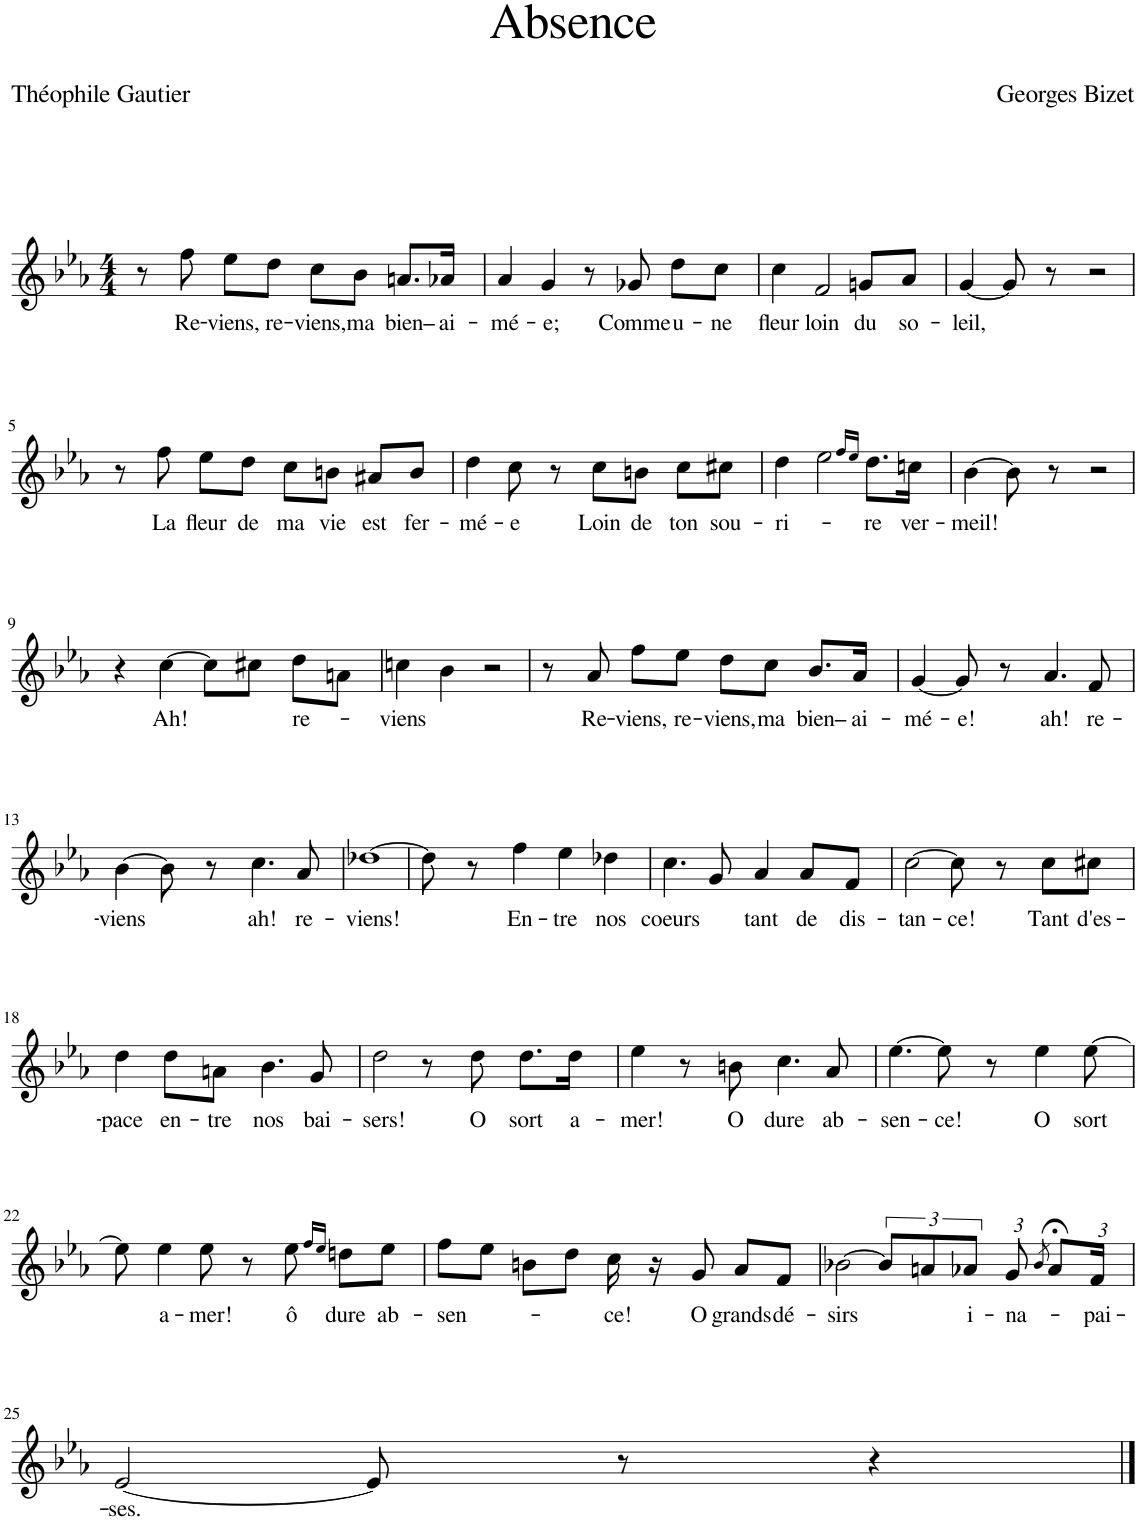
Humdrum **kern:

**kern	**text
*part1	*part1
*staff1	*staff1
*I"Piano	*
*I'Pno	*
*clefG2	*
*k[b-e-a-]	*
*M4/4	*
=1	=1
8r	.
!	!LO:LY:b
8ff\	Re-
!	!LO:LY:b
8ee-\L	-viens,
!	!LO:LY:b
8dd\J	re-
!	!LO:LY:b
8cc\L	-viens,
!	!LO:LY:b
8b-\J	ma
!	!LO:LY:b
8.an/L	bien–
!	!LO:LY:b
16a-X/Jk	ai-
=2	=2
!	!LO:LY:b
4a-/	-mé-
!	!LO:LY:b
4g/	-e;
8r	.
!	!LO:LY:b
8g-X/	Comme
!	!LO:LY:b
8dd\L	u-
!	!LO:LY:b
8cc\J	-ne
=3	=3
!	!LO:LY:b
4cc\	fleur
!	!LO:LY:b
2f/	loin
!	!LO:LY:b
8gn/L	du
!	!LO:LY:b
8a-/J	so-
=4	=4
!	!LO:LY:b
[4g/	-leil,
8g/]	.
8r	.
2r	.
!!LO:LB:g=z
=5	=5
8r	.
!	!LO:LY:b
8ff\	La
!	!LO:LY:b
8ee-\L	fleur
!	!LO:LY:b
8dd\J	de
!	!LO:LY:b
8cc\L	ma
!	!LO:LY:b
8bn\J	vie
!	!LO:LY:b
8a#X/L	est
!	!LO:LY:b
8b/J	fer-
=6	=6
!	!LO:LY:b
4dd\	-mé-
!	!LO:LY:b
8cc\	-e
8r	.
!	!LO:LY:b
8cc\L	Loin
!	!LO:LY:b
8bn\J	de
!	!LO:LY:b
8cc\L	ton
!	!LO:LY:b
8cc#X\J	sou-
=7	=7
!	!LO:LY:b
4dd\	-ri-
2ee-\	.
16qff/LL	.
16qee-/JJ	.
!	!LO:LY:b
8.dd\L	-re
!	!LO:LY:b
16ccn\Jk	ver-
=8	=8
!	!LO:LY:b
[4b-\	-meil!
8b-\]	.
8r	.
2r	.
!!LO:LB:g=z
=9	=9
4r	.
!	!LO:LY:b
[4cc\	Ah!
8cc\L]	.
8cc#X\J	.
!	!LO:LY:b
8dd\L	re-
8an\J	.
=10	=10
!	!LO:LY:b
4ccn\	-viens
4b-\	.
2r	.
=11	=11
8r	.
!	!LO:LY:b
8a-/	Re-
!	!LO:LY:b
8ff\L	-viens,
!	!LO:LY:b
8ee-\J	re-
!	!LO:LY:b
8dd\L	-viens,
!	!LO:LY:b
8cc\J	ma
!	!LO:LY:b
8.b-/L	bien–
!	!LO:LY:b
16a-/Jk	ai-
=12	=12
!	!LO:LY:b
[4g/	-mé-
!	!LO:LY:b
8g/]	-e!
8r	.
!	!LO:LY:b
4.a-/	ah!
!	!LO:LY:b
8f/	re-
!!LO:LB:g=z
=13	=13
!	!LO:LY:b
[4b-\	-viens
8b-\]	.
8r	.
!	!LO:LY:b
4.cc\	ah!
!	!LO:LY:b
8a-/	re-
=14	=14
!	!LO:LY:b
[1dd-X	-viens!
=15	=15
8dd-\]	.
8r	.
!	!LO:LY:b
4ff\	En-
!	!LO:LY:b
4ee-\	-tre
!	!LO:LY:b
4dd-X\	nos
=16	=16
!	!LO:LY:b
4.cc\	coeurs
8g/	.
!	!LO:LY:b
4a-/	tant
!	!LO:LY:b
8a-/L	de
!	!LO:LY:b
8f/J	dis-
=17	=17
!	!LO:LY:b
[2cc\	-tan-
!	!LO:LY:b
8cc\]	-ce!
8r	.
!	!LO:LY:b
8cc\L	Tant
!	!LO:LY:b
8cc#X\J	d'es-
!!LO:LB:g=z
=18	=18
!	!LO:LY:b
4dd\	-pace
!	!LO:LY:b
8dd\L	en-
!	!LO:LY:b
8an\J	-tre
!	!LO:LY:b
4.b-\	nos
!	!LO:LY:b
8g/	bai-
=19	=19
!	!LO:LY:b
2dd\	-sers!
8r	.
!	!LO:LY:b
8dd\	O
!	!LO:LY:b
8.dd\L	sort
!	!LO:LY:b
16dd\Jk	a-
=20	=20
!	!LO:LY:b
4ee-\	mer!
8r	.
!	!LO:LY:b
8bn\	O
!	!LO:LY:b
4.cc\	dure
!	!LO:LY:b
8a-/	ab-
=21	=21
!	!LO:LY:b
[4.ee-\	-sen-
!	!LO:LY:b
8ee-\]	-ce!
8r	.
!	!LO:LY:b
4ee-\	O
!	!LO:LY:b
[8ee-\	sort
!!LO:LB:g=z
=22	=22
8ee-\]	.
!	!LO:LY:b
4ee-\	a-
!	!LO:LY:b
8ee-\	-mer!
8r	.
!	!LO:LY:b
8ee-\	ô
16qff/LL	.
16qee-/JJ	.
!	!LO:LY:b
8ddn\L	dure
!	!LO:LY:b
8ee-\J	ab-
=23	=23
!	!LO:LY:b
8ff\L	-sen-
8ee-\J	.
8bn\L	.
8dd\J	.
!	!LO:LY:b
16cc\	-ce!
16r	.
!	!LO:LY:b
8g/	O
!	!LO:LY:b
8a-/L	grands
!	!LO:LY:b
8f/J	dé-
=24	=24
!	!LO:LY:b
[2b-X\	-sirs
12b-/L]	.
12an/	.
!	!LO:LY:b
12a-X/J	i-
!	!LO:LY:b
12g/	-na-
8qb-/	.
8a-;</L	.
!	!LO:LY:b
24f/Jk	-pai-
!!LO:LB:g=z
=25	=25
!	!LO:LY:b
[2e-/	-ses.
8e-/]	.
8r	.
4r	.
==	==
*-	*-
